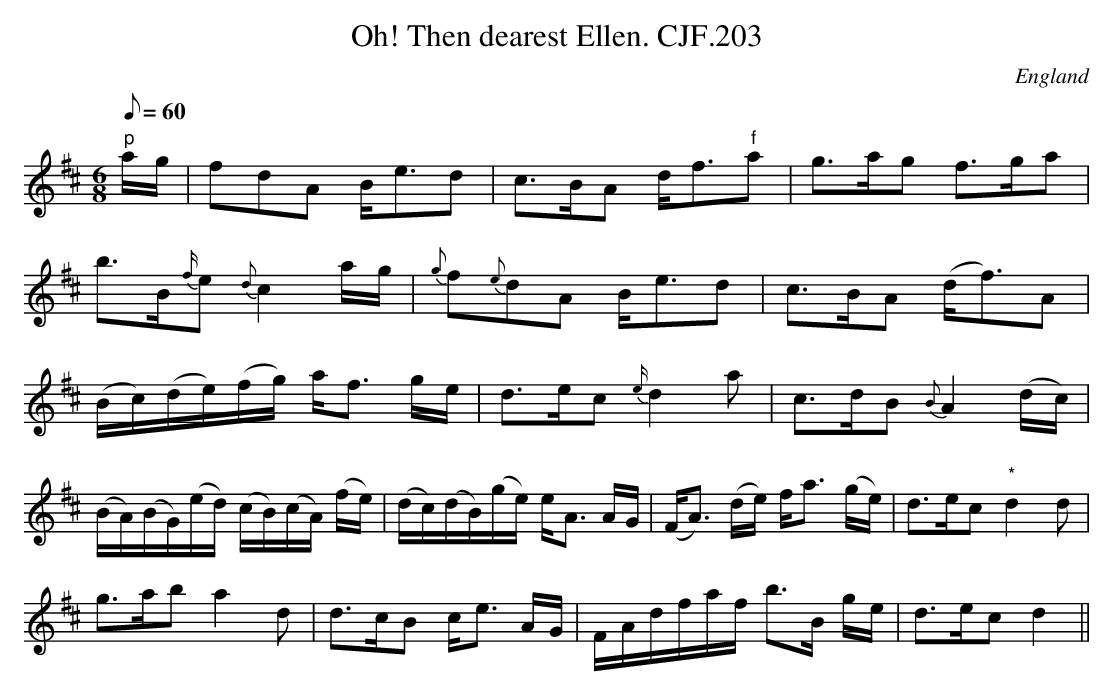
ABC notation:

X:1
T:Oh! Then dearest Ellen. CJF.203
M:6/8
L:1/8
Q:60
O:England
K:D
"p"a/g/|fdA B<ed|c>BA d<f"f"a|g>ag f>ga|!b>B{f/}e {d}c2a/g/|\
{g}f{e}dA B<ed|c>BA (d<f)A|!(B/c/)(d/e/)(f/g/) a<f
g/e/|d>ec{e/}d2a|c>dB{B}A2(d/c/)|!(B/A/)(B/G/)(e/d/) (c/B/)(c/A/)\
(f/e/)|(d/c/)(d/B/)(g/e/) e<hA A/G/|(F<A) (d/e/) f<a (g/e/)|d>ec
"*"d2d|!g>abha2d|d>cB c<he A/G/|F/A/d/f/a/f/ b>hB g/e/|d>ecd2||
